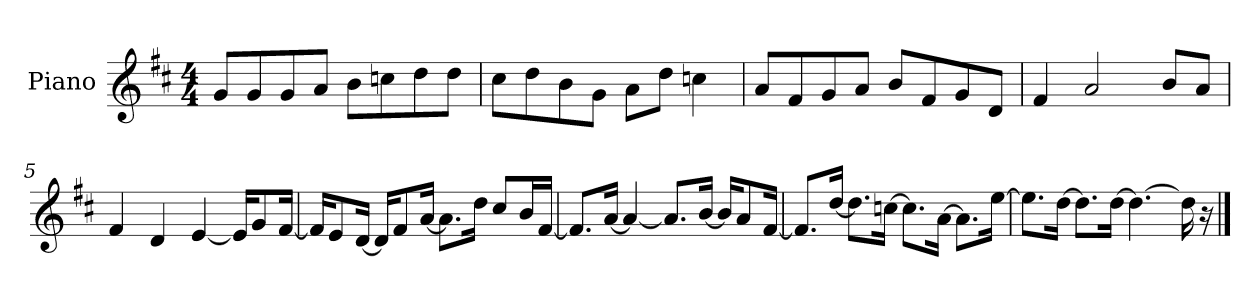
**kern
*part1
*staff1
*I"Piano
*I'P-no
*clefG2
*k[f#c#]
*M4/4
*MM90
=1
8g/L
8g/
8g/
8a/J
8b\L
8ccn\
8dd\
8dd\J
=2
8cc#\L
8dd\
8b\
8g\J
8a\L
8dd\J
4ccn\
=3
8a/L
8f#/
8g/
8a/J
8b/L
8f#/
8g/
8d/J
=4
4f#/
2a/
8b/L
8a/J
=5
4f#/
4d/
[4e/
16e/KL]
8g/
[16f#/Jk
!!LO:LB:g=z
=6
16f#/KL]
8e/
[16d/Jk
16d/KL]
8f#/
[16a/Jk
8.a\L]
16dd\Jk
8cc#/L
16b/L
[16f#/JJ
=7
8.f#/L]
[16a/Jk
4a/_
8.a/L]
[16b/Jk
16b/KL]
8a/
[16f#/Jk
=8
8.f#/L]
[16dd/Jk
8.dd\L]
[16ccn\Jk
8.cc\L]
[16a\Jk
8.a\L]
[16ee\Jk
=9
8.ee\L]
[16dd\Jk
8.dd\L]
[16dd\Jk
4.dd\_
16dd\]
16r
==
*-
